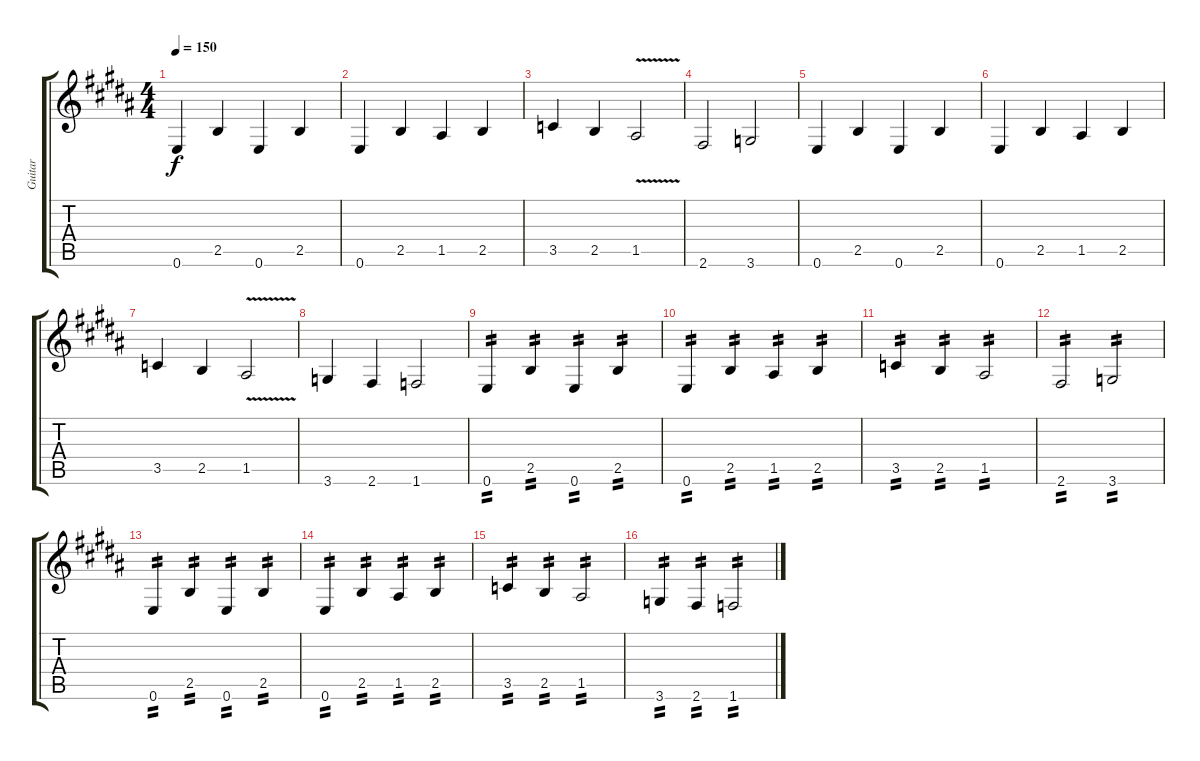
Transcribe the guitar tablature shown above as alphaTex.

\track ("Guitar" "Guitar") {instrument distortionguitar}
\staff {score tabs}
\tuning (E4 B3 G3 D3 A2 E2) {hide}
\ts (4 4)
\tempo 150
\clef g2
\ks b
0.6.4{dy f} 2.5.4 0.6.4 2.5.4 |
0.6.4 2.5.4 1.5.4 2.5.4 |
3.5.4 2.5.4 1.5{v}.2 |
2.6.2 3.6.2 |
0.6.4 2.5.4 0.6.4 2.5.4 |
0.6.4 2.5.4 1.5.4 2.5.4 |
3.5.4 2.5.4 1.5{v}.2 |
3.6.4 2.6.4 1.6.2 |
0.6.4{tp 2} 2.5.4{tp 2} 0.6.4{tp 2} 2.5.4{tp 2} |
0.6.4{tp 2} 2.5.4{tp 2} 1.5.4{tp 2} 2.5.4{tp 2} |
3.5.4{tp 2} 2.5.4{tp 2} 1.5.2{tp 2} |
2.6.2{tp 2} 3.6.2{tp 2} |
0.6.4{tp 2} 2.5.4{tp 2} 0.6.4{tp 2} 2.5.4{tp 2} |
0.6.4{tp 2} 2.5.4{tp 2} 1.5.4{tp 2} 2.5.4{tp 2} |
3.5.4{tp 2} 2.5.4{tp 2} 1.5.2{tp 2} |
3.6.4{tp 2} 2.6.4{tp 2} 1.6.2{tp 2}
